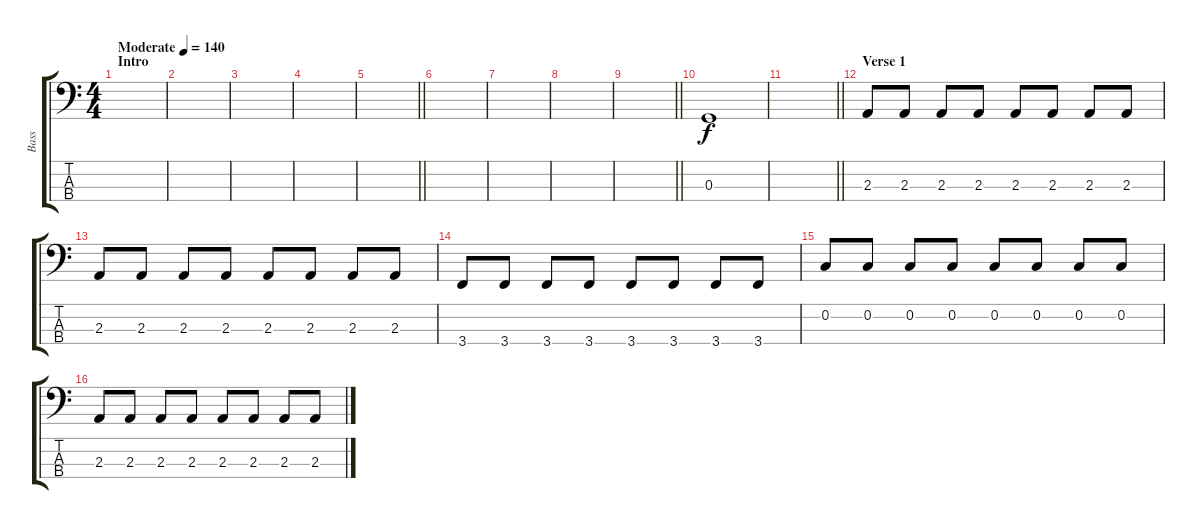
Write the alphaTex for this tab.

\track ("Bass" "Bass") {instrument electricbassfinger}
\staff {score tabs}
\tuning (F2 C2 G1 D1) {hide}
\ts (4 4)
\section ("" "Intro")
\tempo (140 "Moderate")
\clef f4
\ks c
|
|
|
|
\barLineRight lightlight
|
|
|
|
\barLineRight lightlight
|
0.3.1 |
\barLineRight lightlight
|
\section ("" "Verse 1")
2.3.8 2.3.8 2.3.8 2.3.8 2.3.8 2.3.8 2.3.8 2.3.8 |
2.3.8 2.3.8 2.3.8 2.3.8 2.3.8 2.3.8 2.3.8 2.3.8 |
3.4.8 3.4.8 3.4.8 3.4.8 3.4.8 3.4.8 3.4.8 3.4.8 |
0.2.8 0.2.8 0.2.8 0.2.8 0.2.8 0.2.8 0.2.8 0.2.8 |
2.3.8 2.3.8 2.3.8 2.3.8 2.3.8 2.3.8 2.3.8 2.3.8
